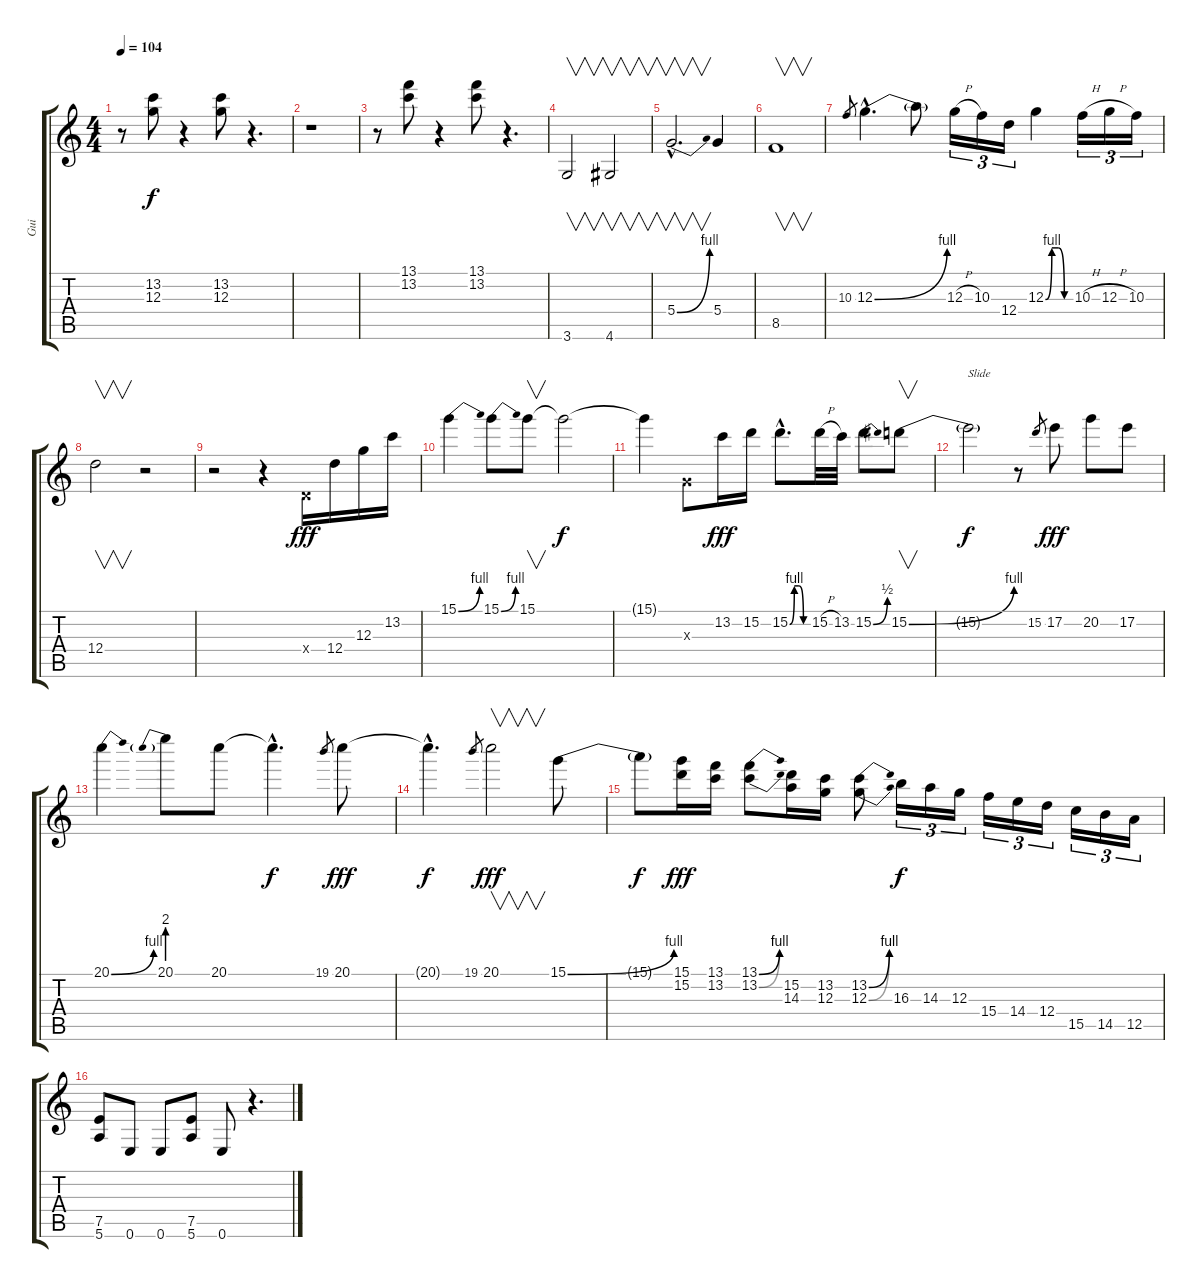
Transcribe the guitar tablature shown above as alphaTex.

\track ("Gui" "Gui") {instrument overdrivenguitar}
\staff {score tabs}
\tuning (E4 B3 G3 D3 A2 E2) {hide}
\ts (4 4)
\tempo 104
\clef g2
\ks c
r.8{dy f} (13.2 12.3).8 r.4 (13.2 12.3).8 r.4{d} |
r.1 |
r.8 (13.1 13.2).8 r.4 (13.1 13.2).8 r.4{d} |
3.6.2{v} 4.6.2{v} |
5.4{be (bend 0 0 60 4) hac}.2{v d} 5.4.4 |
8.5.1{v} |
10.3.8{gr} 12.3{be (bend 0 0 60 4) hac}.4{d} 12.3{t}.8 12.3{h}.16{tu (3 2)} 10.3.16{tu (3 2)} 12.4.16{tu (3 2)} 12.3{be (custom 0 0 15 4 30 4 45 0 60 0)}.4 10.3{h}.16{tu (3 2)} 12.3{h}.16{tu (3 2)} 10.3.16{tu (3 2)} |
12.4.2{v} r.2 |
r.2 r.4 0.4{x}.16{dy fff} 12.4.16 12.3.16 13.2.16 |
15.1{be (bend 0 0 60 4)}.4 15.1{be (bend 0 0 60 4)}.8 15.1.8{v} 15.1{t}.2{dy f} |
15.1{t}.4 0.3{x}.8 13.2.16{dy fff} 15.2.16 15.2{be (custom 0 0 15 4 30 4 45 0 60 0) hac}.8{d} 15.2{h}.32 13.2.32 15.2{be (bend 0 0 60 2)}.8 15.2{be (bend 0 0 60 4)}.8{v} |
15.2{t}.2{txt "Slide" dy f} r.8 15.2.8{gr} 17.2.8{dy fff} 20.2.8 17.2.8 |
20.1{be (bend 0 0 60 4)}.4 20.1{be (prebend 0 8 60 8)}.8 20.1.8 20.1{hac t}.4{d dy f} 19.1.8{gr} 20.1.8{dy fff} |
20.1{hac t}.4{d dy f} 19.1.8{gr} 20.1.2{v dy fff} 15.1{be (bend 0 0 60 4)}.8 |
15.1{t}.8{dy f} (15.1 15.2).16{dy fff} (13.1 13.2).16 (13.1{be (bend 0 0 60 4)} 13.2{be (bend 0 0 60 4)}).8 (15.2 14.3).16 (13.2 12.3).16 (13.2{be (bend 0 0 60 4)} 12.3{be (bend 0 0 60 4)}).8 16.3.16{tu (3 2) dy f} 14.3.16{tu (3 2)} 12.3.16{tu (3 2)} 15.4.16{tu (3 2)} 14.4.16{tu (3 2)} 12.4.16{tu (3 2)} 15.5.16{tu (3 2)} 14.5.16{tu (3 2)} 12.5.16{tu (3 2)} |
(7.5 5.6).8 0.6.8 0.6.8 (7.5 5.6).8 0.6.8 r.4{d}
